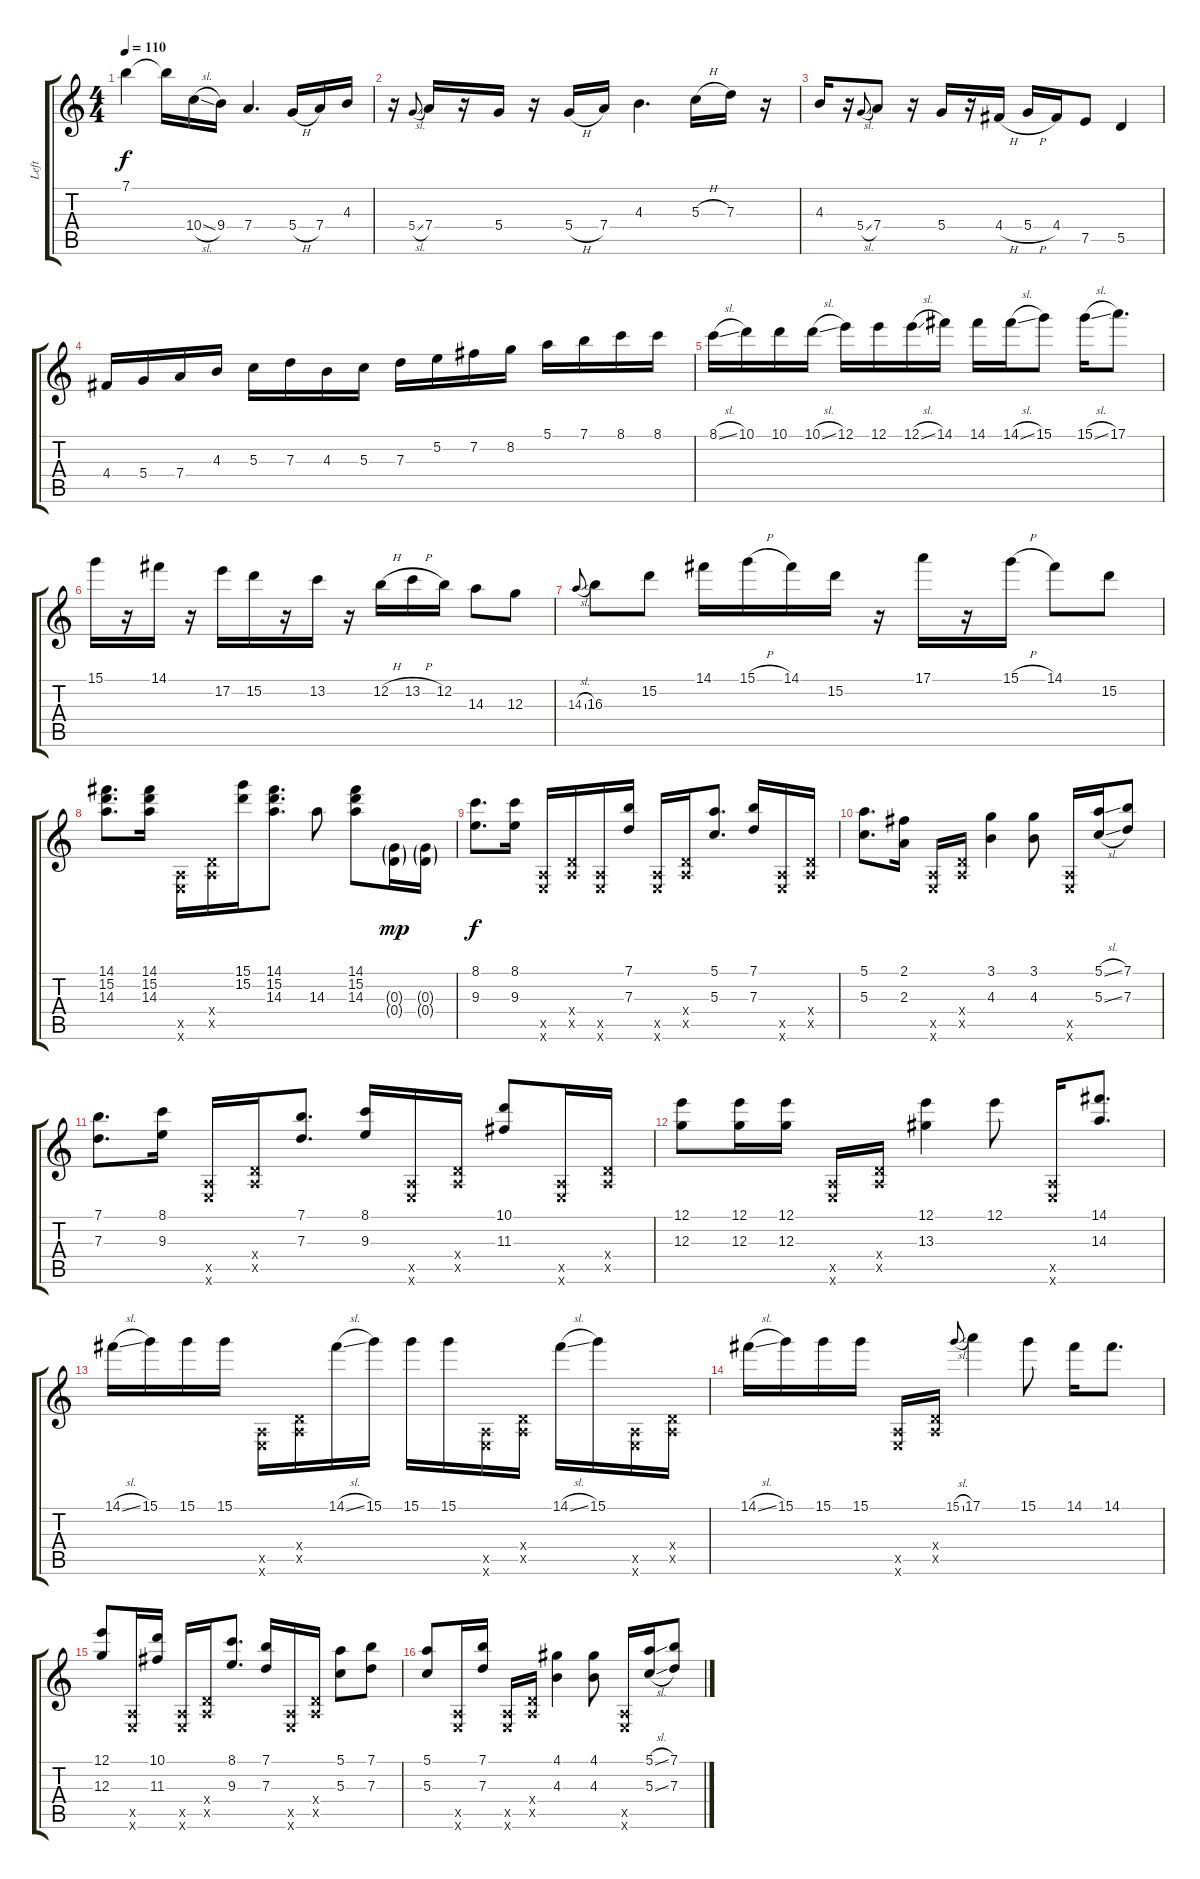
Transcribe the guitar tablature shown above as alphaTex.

\track ("Left" "Left") {instrument acousticguitarsteel}
\staff {score tabs}
\tuning (E4 B3 G3 D3 A2 E2) {hide}
\ts (4 4)
\tempo 110
\clef g2
\ks c
7.1.4{dy f volume 13} 7.1{t}.16 10.4{sl}.16 9.4.16 7.4.4{d} 5.4{h}.16 7.4.16 4.3.16 |
r.16 5.4{sl}.8{gr onbeat} 7.4.16 r.16 5.4.16 r.16 5.4{h}.16 7.4.16 4.3.4{d} 5.3{h}.16 7.3.16 r.16 |
4.3.16 r.16 5.4{sl}.8{gr onbeat} 7.4.8 r.16 5.4.16 r.16 4.4{h}.16 5.4{h}.16 4.4.16 7.5.8 5.5.4 |
4.4.16 5.4.16 7.4.16 4.3.16 5.3.16 7.3.16 4.3.16 5.3.16 7.3.16 5.2.16 7.2.16 8.2.16 5.1.16 7.1.16 8.1.16 8.1.16 |
8.1{sl}.16 10.1.16 10.1.16 10.1{sl}.16 12.1.16 12.1.16 12.1{sl}.16 14.1.16 14.1.16 14.1{sl}.16 15.1.8 15.1{sl}.16 17.1.8{d} |
15.1.16 r.16 14.1.16 r.16 17.2.16 15.2.16 r.16 13.2.16 r.16 12.2{h}.16 13.2{h}.16 12.2.16 14.3.8 12.3.8 |
14.3{sl}.8{gr onbeat} 16.3.8 15.2.8 14.1.16 15.1{h}.16 14.1.16 15.2.16 r.16 17.1.16 r.16 15.1{h}.16 14.1.8 15.2.8 |
(14.1 15.2 14.3).8{d} (14.1 15.2 14.3).16 (0.5{x} 0.6{x}).16 (0.4{x} 0.5{x}).16 (15.1 15.2).16 (14.1 15.2 14.3).8{d} 14.3.8 (14.1 15.2 14.3).8 (0.3{g} 0.4{g}).16{dy mp} (0.3{g} 0.4{g}).16 |
(8.1 9.3).8{d dy f} (8.1 9.3).16 (0.5{x} 0.6{x}).16 (0.4{x} 0.5{x}).16 (0.5{x} 0.6{x}).16 (7.1 7.3).16 (0.5{x} 0.6{x}).16 (0.4{x} 0.5{x}).16 (5.1 5.3).8{d} (7.1 7.3).16 (0.5{x} 0.6{x}).16 (0.4{x} 0.5{x}).16 |
(5.1 5.3).8{d} (2.1 2.3).16 (0.5{x} 0.6{x}).16 (0.4{x} 0.5{x}).16 (3.1 4.3).4 (3.1 4.3).8 (0.5{x} 0.6{x}).16 (5.1{sl} 5.3{sl}).16 (7.1 7.3).8 |
(7.1 7.3).8{d} (8.1 9.3).16 (0.5{x} 0.6{x}).16 (0.4{x} 0.5{x}).16 (7.1 7.3).8{d} (8.1 9.3).16 (0.5{x} 0.6{x}).16 (0.4{x} 0.5{x}).16 (10.1 11.3).8 (0.5{x} 0.6{x}).16 (0.4{x} 0.5{x}).16 |
(12.1 12.3).8 (12.1 12.3).16 (12.1 12.3).16 (0.5{x} 0.6{x}).16 (0.4{x} 0.5{x}).16 (12.1 13.3).4 12.1.8 (0.5{x} 0.6{x}).16 (14.1 14.3).8{d} |
14.1{sl}.16 15.1.16 15.1.16 15.1.16 (0.5{x} 0.6{x}).16 (0.4{x} 0.5{x}).16 14.1{sl}.16 15.1.16 15.1.16 15.1.16 (0.5{x} 0.6{x}).16 (0.4{x} 0.5{x}).16 14.1{sl}.16 15.1.16 (0.5{x} 0.6{x}).16 (0.4{x} 0.5{x}).16 |
14.1{sl}.16 15.1.16 15.1.16 15.1.16 (0.5{x} 0.6{x}).16 (0.4{x} 0.5{x}).16 15.1{sl}.8{gr onbeat} 17.1.4 15.1.8 14.1.16 14.1.8{d} |
(12.1 12.3).8 (0.5{x} 0.6{x}).16 (10.1 11.3).16 (0.5{x} 0.6{x}).16 (0.4{x} 0.5{x}).16 (8.1 9.3).8{d} (7.1 7.3).16 (0.5{x} 0.6{x}).16 (0.4{x} 0.5{x}).16 (5.1 5.3).8 (7.1 7.3).8 |
(5.1 5.3).8 (0.5{x} 0.6{x}).16 (7.1 7.3).16 (0.5{x} 0.6{x}).16 (0.4{x} 0.5{x}).16 (4.1 4.3).4 (4.1 4.3).8 (0.5{x} 0.6{x}).16 (5.1{sl} 5.3{sl}).16 (7.1 7.3).8
